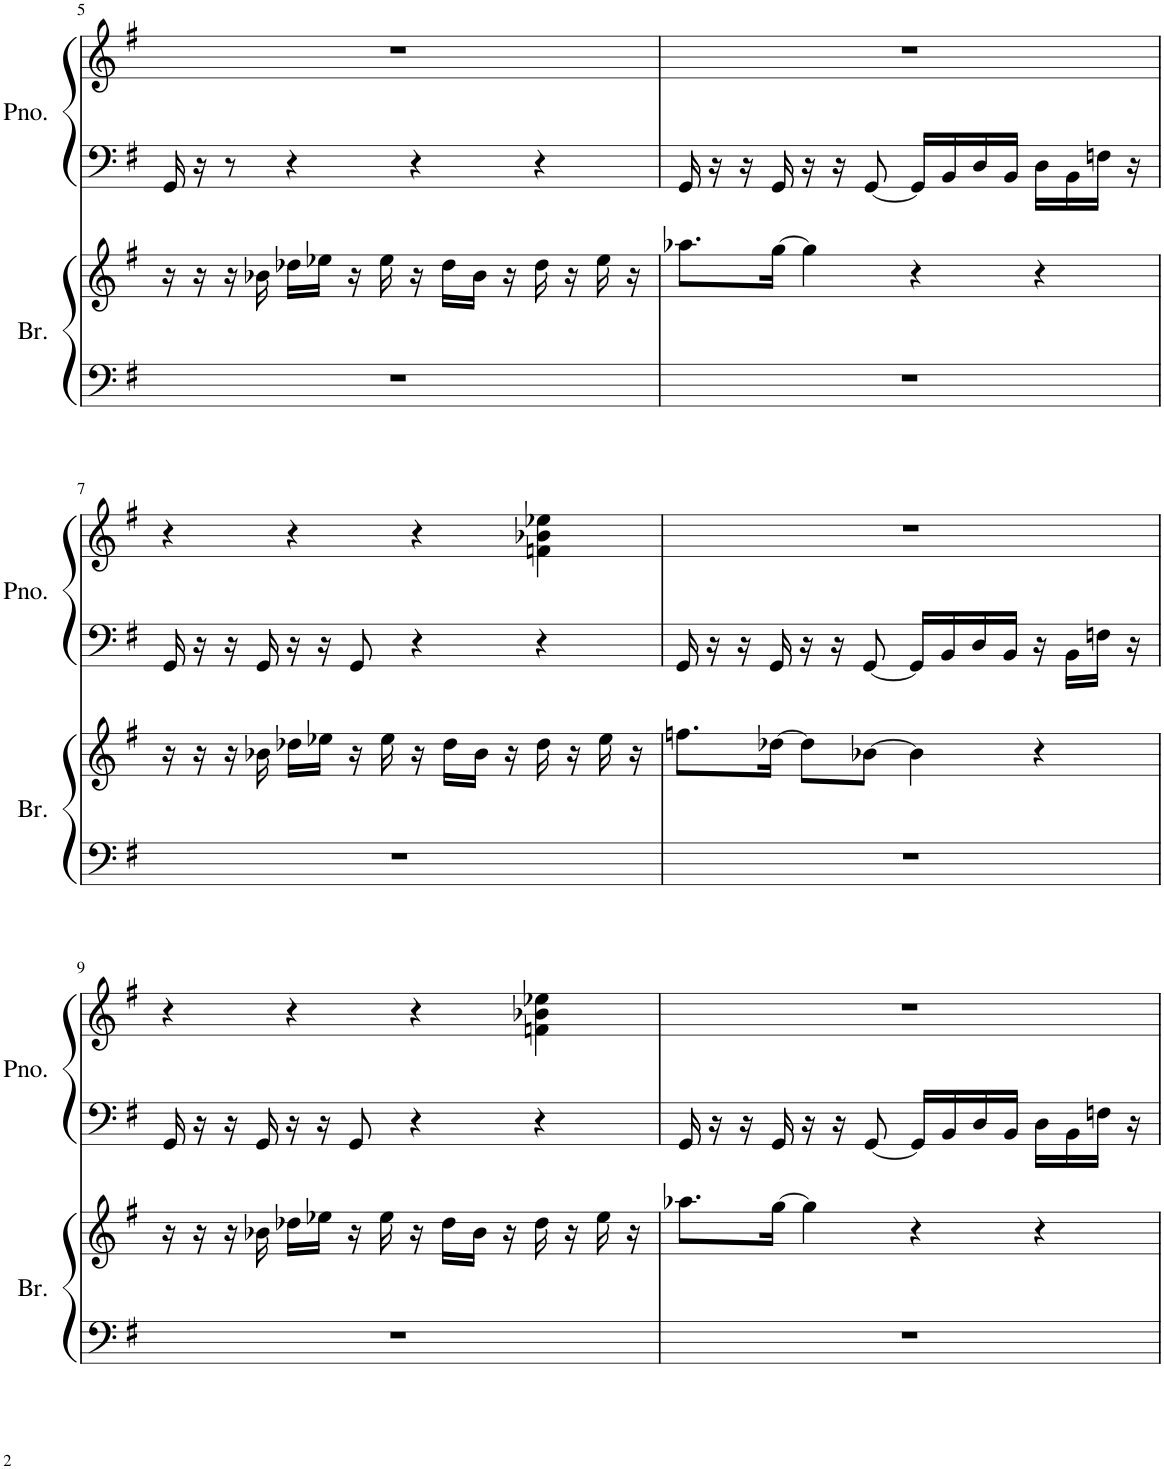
**kern	**kern	**kern	**kern
*part2	*part2	*part1	*part1
*staff4	*staff3	*staff2	*staff1
*I"Brass	*	*I"Piano	*
*I'Br.	*	*I'Pno.	*
!!LO:PB:g=z
*clefF4	*clefG2	*clefF4	*clefG2
*k[f#]	*k[f#]	*k[f#]	*k[f#]
*M4/4	*M4/4	*M4/4	*M4/4
=5	=5	=5	=5
1r	16r	16GG/	1r
.	16r	16r	.
.	16r	8r	.
.	16b-X\	.	.
.	16dd-X\LL	4r	.
.	16ee-X\JJ	.	.
.	16r	.	.
.	16ee-\	.	.
.	16r	4r	.
.	16dd-\LL	.	.
.	16b-\JJ	.	.
.	16r	.	.
.	16dd-\	4r	.
.	16r	.	.
.	16ee-\	.	.
.	16r	.	.
=6	=6	=6	=6
1r	8.aa-X\L	16GG/	1r
.	.	16r	.
.	.	16r	.
.	[16gg\Jk	16GG/	.
.	4gg\]	16r	.
.	.	16r	.
.	.	[8GG/	.
.	4r	16GG/LL]	.
.	.	16BB/	.
.	.	16D/	.
.	.	16BB/JJ	.
.	4r	16D\LL	.
.	.	16BB\	.
.	.	16Fn\JJ	.
.	.	16r	.
!!LO:LB:g=z
=7	=7	=7	=7
1r	16r	16GG/	4r
.	16r	16r	.
.	16r	16r	.
.	16b-X\	16GG/	.
.	16dd-X\LL	16r	4r
.	16ee-X\JJ	16r	.
.	16r	8GG/	.
.	16ee-\	.	.
.	16r	4r	4r
.	16dd-\LL	.	.
.	16b-\JJ	.	.
.	16r	.	.
.	16dd-\	4r	4fn\ 4b-X\ 4ee-X\
.	16r	.	.
.	16ee-\	.	.
.	16r	.	.
=8	=8	=8	=8
1r	8.ffn\L	16GG/	1r
.	.	16r	.
.	.	16r	.
.	[16dd-X\Jk	16GG/	.
.	8dd-\L]	16r	.
.	.	16r	.
.	[8b-X\J	[8GG/	.
.	4b-\]	16GG/LL]	.
.	.	16BB/	.
.	.	16D/	.
.	.	16BB/JJ	.
.	4r	16r	.
.	.	16BB\LL	.
.	.	16Fn\JJ	.
.	.	16r	.
!!LO:LB:g=z
=9	=9	=9	=9
1r	16r	16GG/	4r
.	16r	16r	.
.	16r	16r	.
.	16b-X\	16GG/	.
.	16dd-X\LL	16r	4r
.	16ee-X\JJ	16r	.
.	16r	8GG/	.
.	16ee-\	.	.
.	16r	4r	4r
.	16dd-\LL	.	.
.	16b-\JJ	.	.
.	16r	.	.
.	16dd-\	4r	4fn\ 4b-X\ 4ee-X\
.	16r	.	.
.	16ee-\	.	.
.	16r	.	.
=10	=10	=10	=10
1r	8.aa-X\L	16GG/	1r
.	.	16r	.
.	.	16r	.
.	[16gg\Jk	16GG/	.
.	4gg\]	16r	.
.	.	16r	.
.	.	[8GG/	.
.	4r	16GG/LL]	.
.	.	16BB/	.
.	.	16D/	.
.	.	16BB/JJ	.
.	4r	16D\LL	.
.	.	16BB\	.
.	.	16Fn\JJ	.
.	.	16r	.
=	=	=	=
*-	*-	*-	*-
